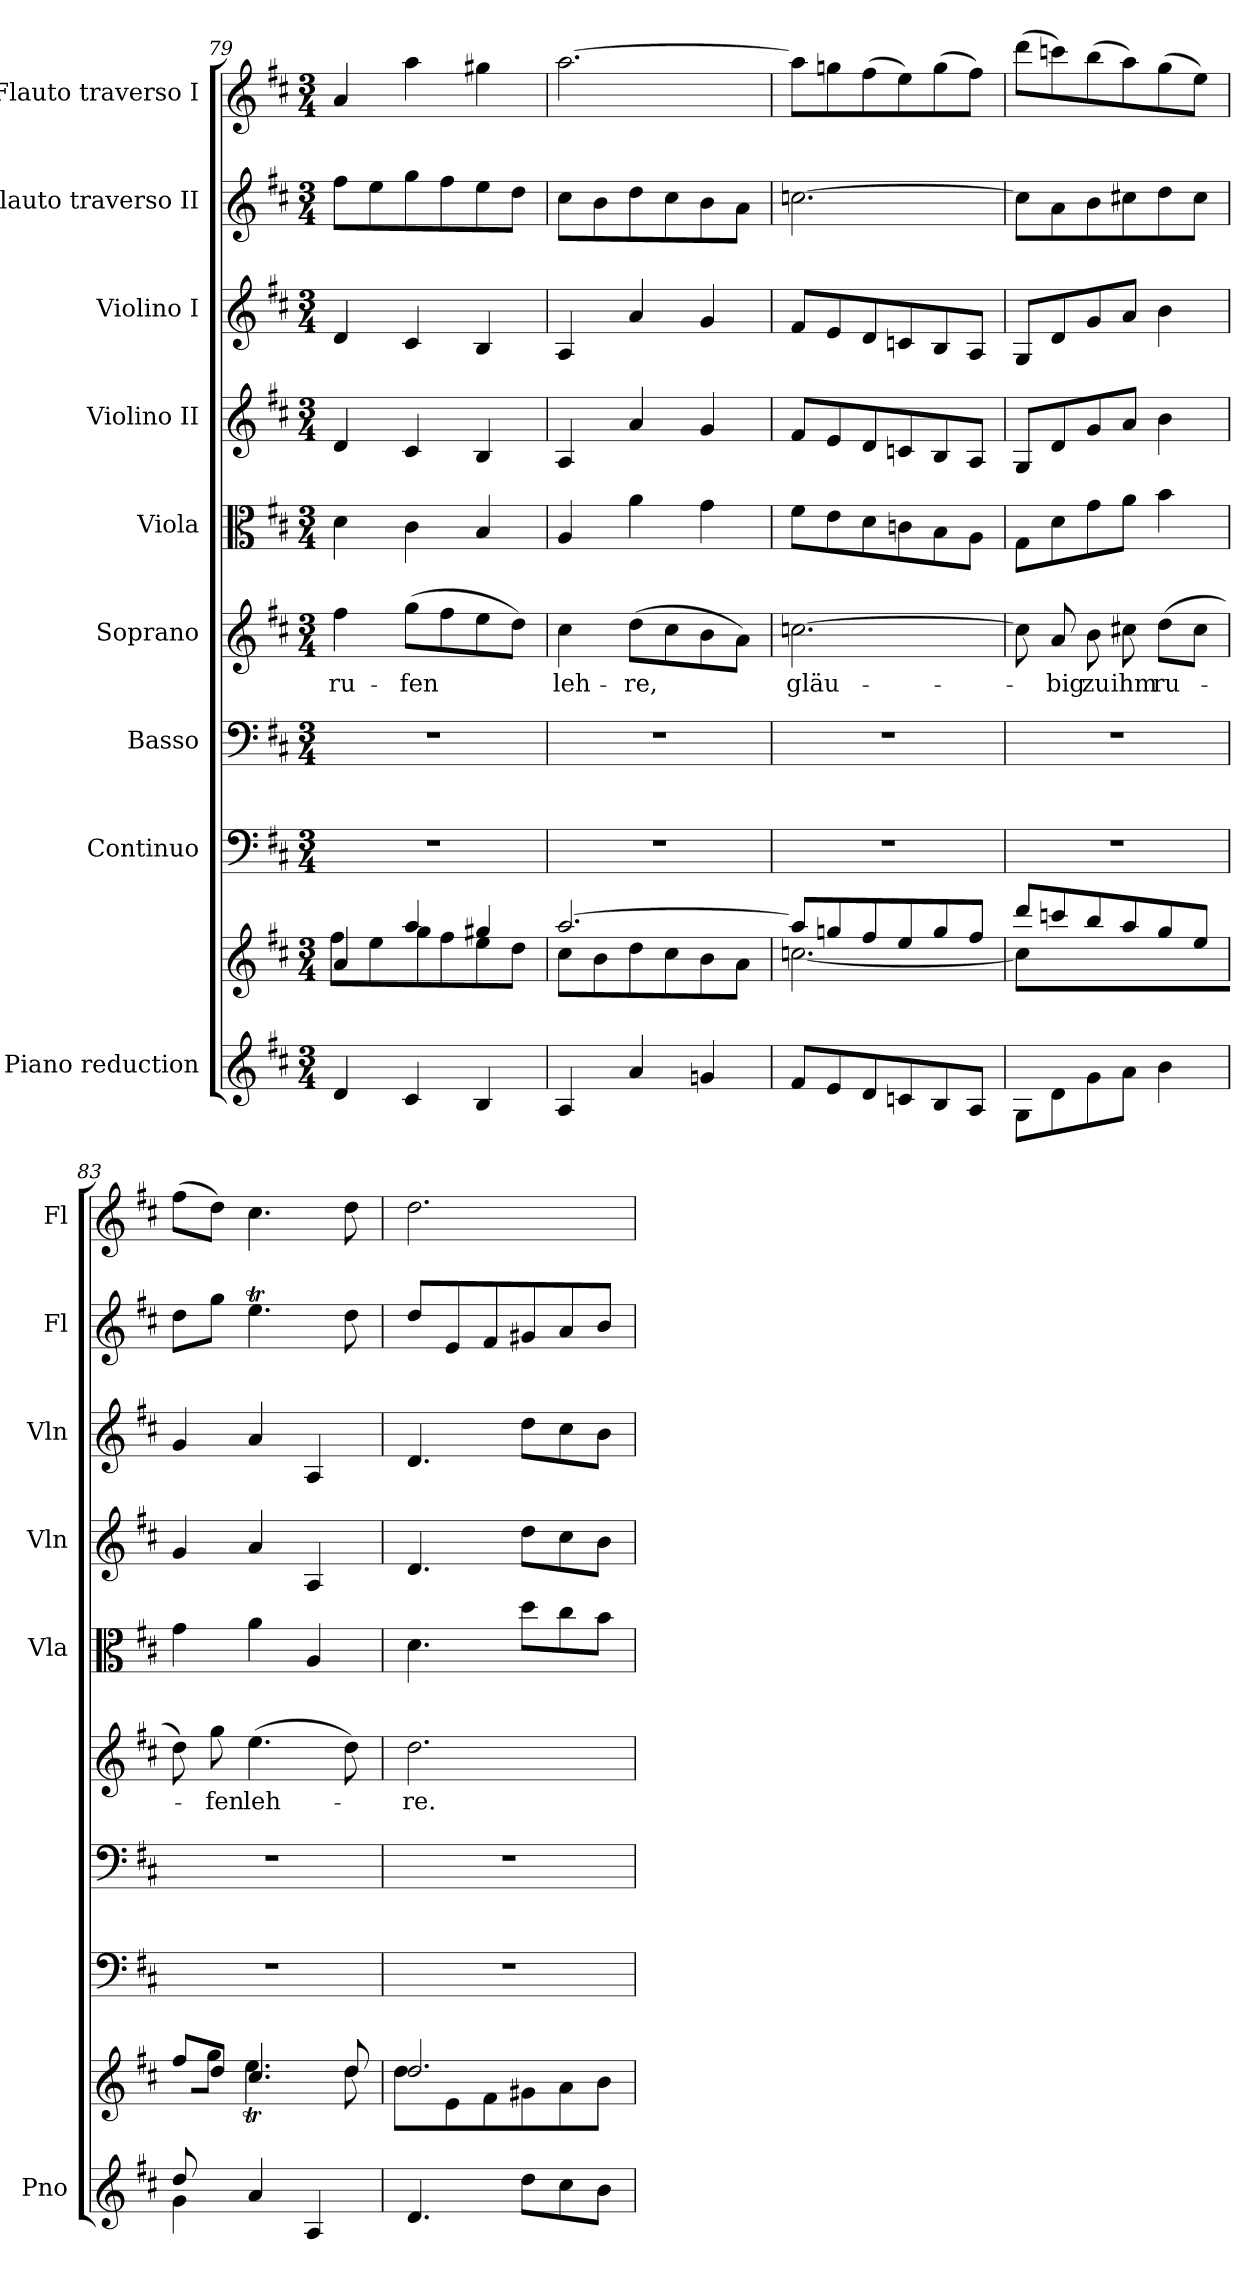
**kern	**kern	**kern	**kern	**kern	**text	**kern	**kern	**kern	**kern	**kern
*part9	*part9	*part8	*part7	*part6	*part6	*part5	*part4	*part3	*part2	*part1
*staff10	*staff9	*staff8	*staff7	*staff6	*staff6	*staff5	*staff4	*staff3	*staff2	*staff1
*I"Piano reduction	*	*I"Continuo	*I"Basso	*I"Soprano	*	*I"Viola	*I"Violino II	*I"Violino I	*I"Flauto traverso II	*I"Flauto traverso I
*I'Pno	*	*	*	*	*	*I'Vla	*I'Vln	*I'Vln	*I'Fl	*I'Fl
!!LO:PB:g=z
*clefG2	*clefG2	*clefF4	*clefF4	*clefG2	*	*clefC3	*clefG2	*clefG2	*clefG2	*clefG2
*k[f#c#]	*k[f#c#]	*k[f#c#]	*k[f#c#]	*k[f#c#]	*	*k[f#c#]	*k[f#c#]	*k[f#c#]	*k[f#c#]	*k[f#c#]
*M3/4	*M3/4	*M3/4	*M3/4	*M3/4	*	*M3/4	*M3/4	*M3/4	*M3/4	*M3/4
=79	=79	=79	=79	=79	=79	=79	=79	=79	=79	=79
*	*^	*	*	*	*	*	*	*	*	*
!	!	!	!	!	!	!LO:LY:b	!	!	!	!	!
4d/	4a/	8ff#\L	2.r	2.r	4ff#\	ru-	4d\	4d/	4d/	8ff#\L	4a/
.	.	8ee\	.	.	.	.	.	.	.	8ee\	.
!	!	!	!	!	!	!LO:LY:b	!	!	!	!	!
4c#/	4aa/	8gg\	.	.	(>8gg\L	-fen	4c#\	4c#/	4c#/	8gg\	4aa\
.	.	8ff#\	.	.	8ff#\	.	.	.	.	8ff#\	.
4B/	4gg#X/	8ee\	.	.	8ee\	.	4B/	4B/	4B/	8ee\	4gg#X\
.	.	8dd\J	.	.	8dd\J)	.	.	.	.	8dd\J	.
=80	=80	=80	=80	=80	=80	=80	=80	=80	=80	=80	=80
!	!	!	!	!	!	!LO:LY:b	!	!	!	!	!
4A/	[2.aa/	8cc#\L	2.r	2.r	4cc#\	leh-	4A/	4A/	4A/	8cc#\L	[2.aa\
.	.	8b\	.	.	.	.	.	.	.	8b\	.
!	!	!	!	!	!	!LO:LY:b	!	!	!	!	!
4a/	.	8dd\	.	.	(>8dd\L	-re,	4a\	4a/	4a/	8dd\	.
.	.	8cc#\	.	.	8cc#\	.	.	.	.	8cc#\	.
4gn/	.	8b\	.	.	8b\	.	4g\	4g/	4g/	8b\	.
.	.	8a\J	.	.	8a\J)	.	.	.	.	8a\J	.
=81	=81	=81	=81	=81	=81	=81	=81	=81	=81	=81	=81
!	!	!	!	!	!	!LO:LY:b	!	!	!	!	!
8f#/L	8aa/L]	[2.ccn\	2.r	2.r	[2.ccn\	gläu-	8f#\L	8f#/L	8f#/L	[2.ccn\	8aa\L]
8e/	8ggn/	.	.	.	.	.	8e\	8e/	8e/	.	8ggn\
8d/	8ff#/	.	.	.	.	.	8d\	8d/	8d/	.	(>8ff#\
8cn/	8ee/	.	.	.	.	.	8cn\	8cn/	8cn/	.	8ee\)
8B/	8gg/	.	.	.	.	.	8B\	8B/	8B/	.	(>8gg\
8A/J	8ff#/J	.	.	.	.	.	8A\J	8A/J	8A/J	.	8ff#\J)
=82	=82	=82	=82	=82	=82	=82	=82	=82	=82	=82	=82
*^	*	*	*	*	*	*	*	*	*	*	*
8ryy	8G\L	8ddd/L	8cc\L]	2.r	2.r	8cc\]	.	8G\L	8G/L	8G/L	8cc\L]	(>8ddd\L
!	!	!	!	!	!	!	!LO:LY:b	!	!	!	!	!
8a/	8d\	8cccn/	2ryy	.	.	8a/	-big	8d\	8d/	8d/	8a\	8cccn\)
!	!	!	!	!	!	!	!LO:LY:b	!	!	!	!	!
8b/	8g\	8bb/	.	.	.	8b\	zu	8g\	8g/	8g/	8b\	(>8bb\
!	!	!	!	!	!	!	!LO:LY:b	!	!	!	!	!
8cc#X/	8a\J	8aa/	.	.	.	8cc#X\	ihm	8a\J	8a/J	8a/J	8cc#X\	8aa\)
!	!	!	!	!	!	!	!LO:LY:b	!	!	!	!	!
8dd/	4b\	8gg/	.	.	.	(>8dd\L	ru-	4b\	4b\	4b\	8dd\	(>8gg\
8cc#/J	.	8ee/J	8ryy	.	.	8cc#\J	.	.	.	.	8cc#\J	8ee\J)
=83	=83	=83	=83	=83	=83	=83	=83	=83	=83	=83	=83	=83
8dd/L	4g\	8ff#/L	8ryy	2.r	2.r	8dd\)	.	4g\	4g/	4g/	8dd\L	(>8ff#\L
!	!	!	!	!	!	!	!LO:LY:b	!	!	!	!	!
2ryy	.	8dd/J	8gg\J	.	.	8gg\	-fen	.	.	.	8gg\J	8dd\J)
!	!	!	!	!	!	!	!LO:LY:b	!	!	!	!	!
.	4a/	4.cc#/	4.eeT\	.	.	(>4.ee\	leh-	4a\	4a/	4a/	4.eeT\	4.cc#\
.	4A/	.	.	.	.	.	.	4A/	4A/	4A/	.	.
8ryy	.	8dd/	8dd\	.	.	8dd\)	.	.	.	.	8dd\	8dd\
*v	*v	*	*	*	*	*	*	*	*	*	*	*
=84	=84	=84	=84	=84	=84	=84	=84	=84	=84	=84	=84
!	!	!	!	!	!	!LO:LY:b	!	!	!	!	!
4.d/	2.dd/	8dd\L	2.r	2.r	2.dd\	-re.	4.d\	4.d/	4.d/	8dd/L	2.dd\
.	.	8e\	.	.	.	.	.	.	.	8e/	.
.	.	8f#\	.	.	.	.	.	.	.	8f#/	.
8dd\L	.	8g#X\	.	.	.	.	8dd\L	8dd\L	8dd\L	8g#X/	.
8cc#\	.	8a\	.	.	.	.	8cc#\	8cc#\	8cc#\	8a/	.
8b\J	.	8b\J	.	.	.	.	8b\J	8b\J	8b\J	8b/J	.
*	*v	*v	*	*	*	*	*	*	*	*	*
=	=	=	=	=	=	=	=	=	=	=
*-	*-	*-	*-	*-	*-	*-	*-	*-	*-	*-
